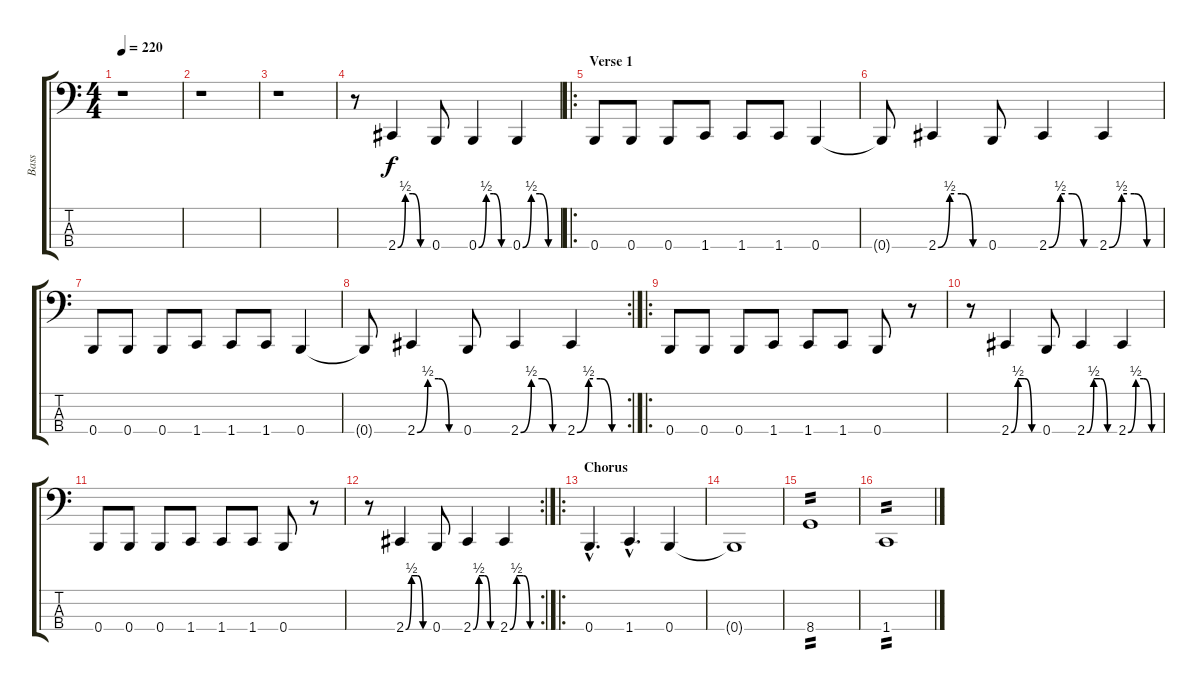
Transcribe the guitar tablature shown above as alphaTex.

\track ("Bass" "Bass") {instrument electricbasspick}
\staff {score tabs}
\tuning (E2 B1 Gb1 B0) {hide}
\ts (4 4)
\tempo 220
\clef f4
\ks c
r.1{dy f} |
r.1 |
r.1 |
r.8 2.4{be (custom 0 0 15 2 30 2 45 0 60 0)}.4 0.4.8 0.4{be (custom 0 0 15 2 30 2 45 0 60 0)}.4 0.4{be (custom 0 0 15 2 30 2 45 0 60 0)}.4 |
\ro
\section ("" "Verse 1")
0.4.8 0.4.8 0.4.8 1.4.8 1.4.8 1.4.8 0.4.4 |
0.4{t}.8 2.4{be (custom 0 0 15 2 30 2 45 0 60 0)}.4 0.4.8 2.4{be (custom 0 0 15 2 30 2 45 0 60 0)}.4 2.4{be (custom 0 0 15 2 30 2 45 0 60 0)}.4 |
0.4.8 0.4.8 0.4.8 1.4.8 1.4.8 1.4.8 0.4.4 |
\rc 2
0.4{t}.8 2.4{be (custom 0 0 15 2 30 2 45 0 60 0)}.4 0.4.8 2.4{be (custom 0 0 15 2 30 2 45 0 60 0)}.4 2.4{be (custom 0 0 15 2 30 2 45 0 60 0)}.4 |
\ro
0.4.8 0.4.8 0.4.8 1.4.8 1.4.8 1.4.8 0.4.8 r.8 |
r.8 2.4{be (custom 0 0 15 2 30 2 45 0 60 0)}.4 0.4.8 2.4{be (custom 0 0 15 2 30 2 45 0 60 0)}.4 2.4{be (custom 0 0 15 2 30 2 45 0 60 0)}.4 |
0.4.8 0.4.8 0.4.8 1.4.8 1.4.8 1.4.8 0.4.8 r.8 |
\rc 2
r.8 2.4{be (custom 0 0 15 2 30 2 45 0 60 0)}.4 0.4.8 2.4{be (custom 0 0 15 2 30 2 45 0 60 0)}.4 2.4{be (custom 0 0 15 2 30 2 45 0 60 0)}.4 |
\ro
\section ("" "Chorus")
0.4{hac}.4{d} 1.4{hac}.4{d} 0.4.4 |
0.4{t}.1 |
8.4.1{tp 2} |
1.4.1{tp 2}
